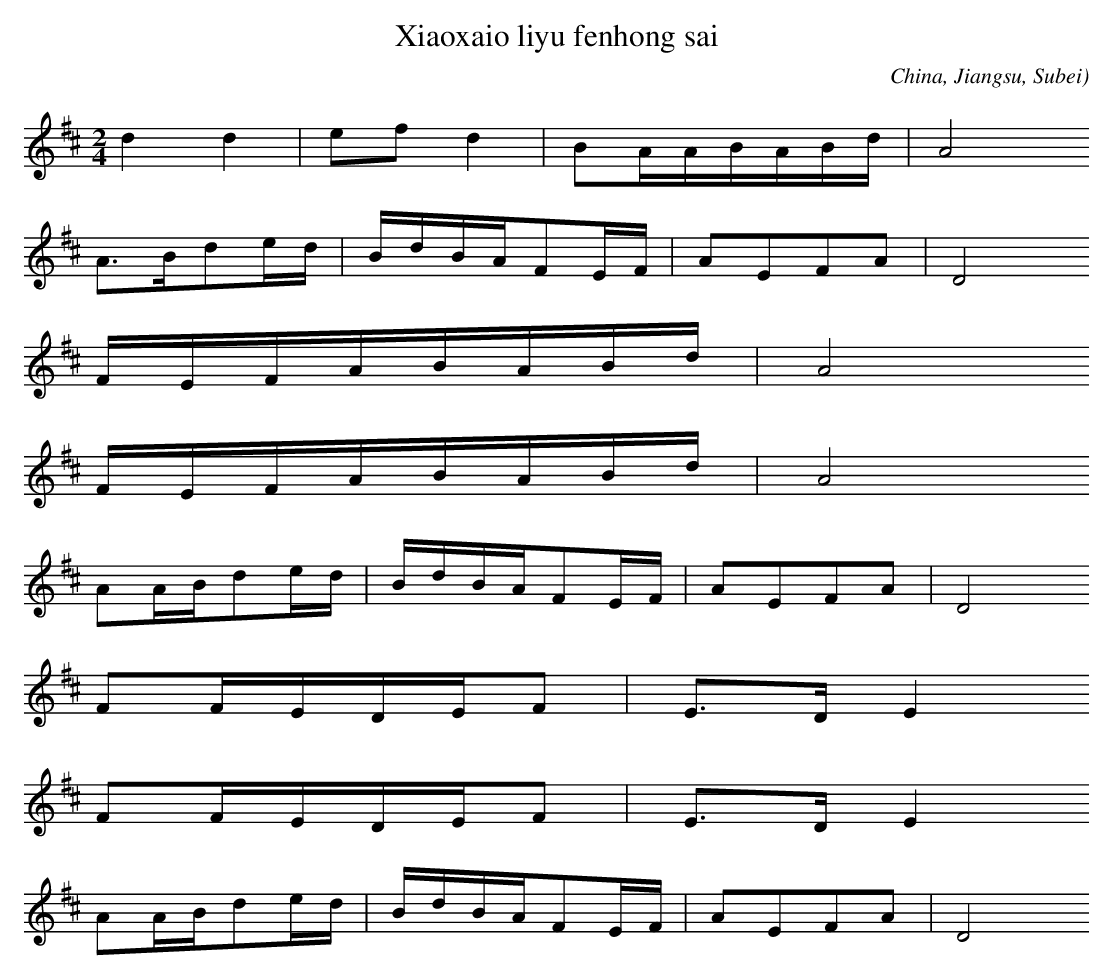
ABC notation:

X:1
T: Xiaoxaio liyu fenhong sai
O: China, Jiangsu, Subei)
M: 2/4
L: 1/16
K: D
d4d4 | e2f2d4 | B2AABABd | A8
A3Bd2ed | BdBAF2EF | A2E2F2A2 | D8
FEFABABd | A8
FEFABABd | A8
A2ABd2ed | BdBAF2EF | A2E2F2A2 | D8
F2FEDEF2 | E3DE4
F2FEDEF2 | E3DE4
A2ABd2ed | BdBAF2EF | A2E2F2A2 | D8
